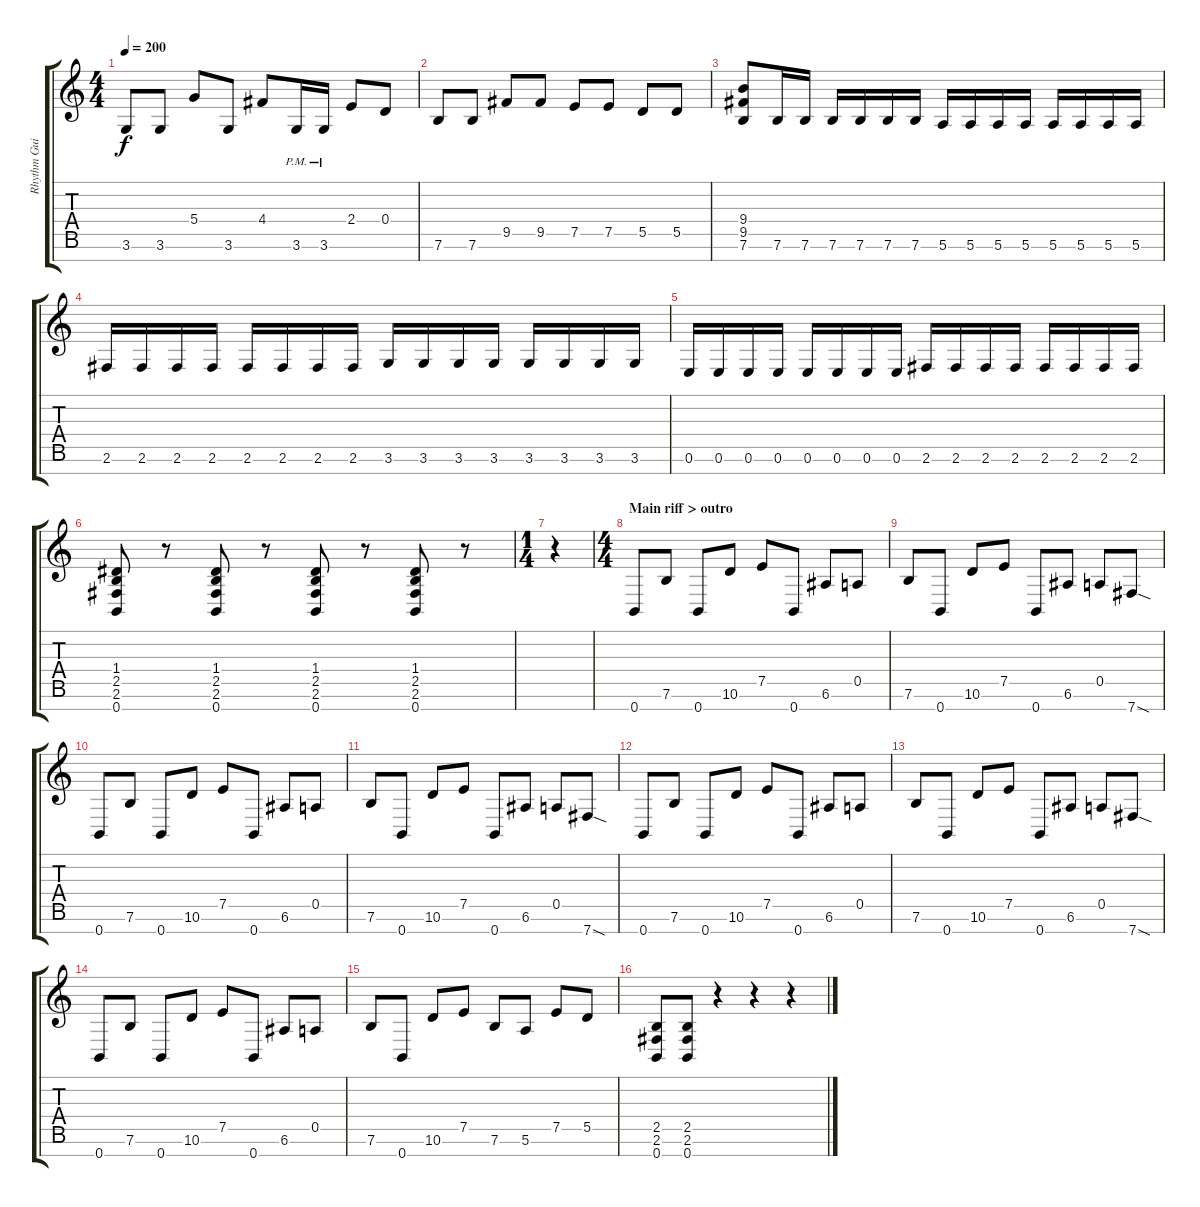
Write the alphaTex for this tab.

\track ("Rhythm Guitar" "Rhythm Gui") {instrument distortionguitar}
\staff {score tabs}
\tuning (E4 B3 G3 D3 A2 E2 B1) {hide}
\ts (4 4)
\tempo 200
\clef g2
\ks c
3.6.8{dy f} 3.6.8 5.4.8 3.6.8 4.4.8 3.6{pm}.16 3.6{pm}.16 2.4.8 0.4.8 |
7.6.8 7.6.8 9.5.8 9.5.8 7.5.8 7.5.8 5.5.8 5.5.8 |
(9.4 9.5 7.6).8 7.6.16 7.6.16 7.6.16 7.6.16 7.6.16 7.6.16 5.6.16 5.6.16 5.6.16 5.6.16 5.6.16 5.6.16 5.6.16 5.6.16 |
2.6.16 2.6.16 2.6.16 2.6.16 2.6.16 2.6.16 2.6.16 2.6.16 3.6.16 3.6.16 3.6.16 3.6.16 3.6.16 3.6.16 3.6.16 3.6.16 |
0.6.16 0.6.16 0.6.16 0.6.16 0.6.16 0.6.16 0.6.16 0.6.16 2.6.16 2.6.16 2.6.16 2.6.16 2.6.16 2.6.16 2.6.16 2.6.16 |
(1.4 2.5 2.6 0.7).8 r.8 (1.4 2.5 2.6 0.7).8 r.8 (1.4 2.5 2.6 0.7).8 r.8 (1.4 2.5 2.6 0.7).8 r.8 |
\ts (1 4)
r.4 |
\ts (4 4)
\section ("" "Main riff > outro")
0.7.8 7.6.8 0.7.8 10.6.8 7.5.8 0.7.8 6.6.8 0.5.8 |
7.6.8 0.7.8 10.6.8 7.5.8 0.7.8 6.6.8 0.5.8 7.7{sod}.8 |
0.7.8 7.6.8 0.7.8 10.6.8 7.5.8 0.7.8 6.6.8 0.5.8 |
7.6.8 0.7.8 10.6.8 7.5.8 0.7.8 6.6.8 0.5.8 7.7{sod}.8 |
0.7.8 7.6.8 0.7.8 10.6.8 7.5.8 0.7.8 6.6.8 0.5.8 |
7.6.8 0.7.8 10.6.8 7.5.8 0.7.8 6.6.8 0.5.8 7.7{sod}.8 |
0.7.8 7.6.8 0.7.8 10.6.8 7.5.8 0.7.8 6.6.8 0.5.8 |
7.6.8 0.7.8 10.6.8 7.5.8 7.6.8 5.6.8 7.5.8 5.5.8 |
(2.5 2.6 0.7).8 (2.5 2.6 0.7).8 r.4 r.4 r.4
